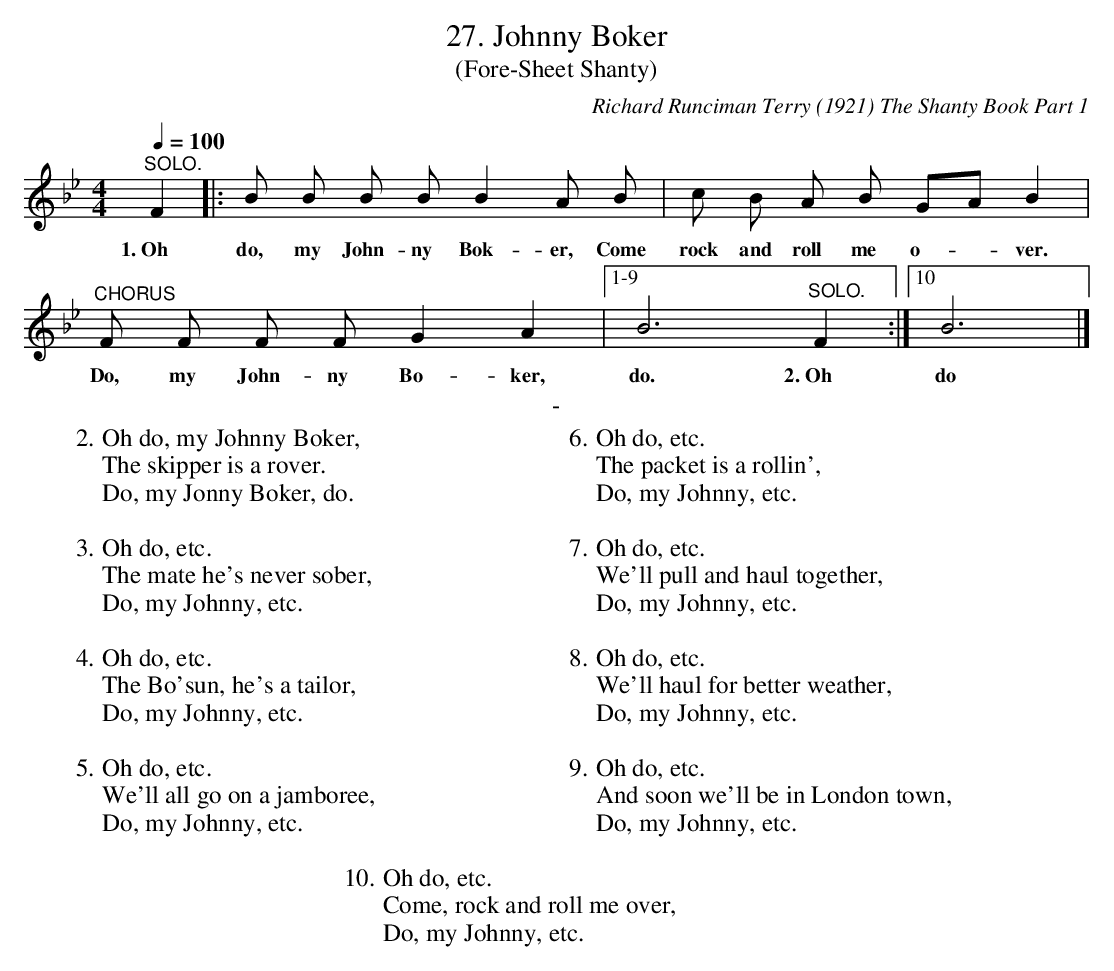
X:1
T:27. Johnny Boker
T:(Fore-Sheet Shanty)
C:Richard Runciman Terry (1921) The Shanty Book Part 1
L:1/8
Q:1/4=100
M:4/4
K:Bb
"^SOLO." F2 |: B B B B B2 A B | c B A B GA B2 |"^CHORUS" F F F F G2 A2 |1-9 B6 "SOLO." F2 :|10 B6 |]
w: 1.~Oh | do, my John-ny Bok-er, Come | rock and roll me o-* ver. | Do, my John-ny Bo-ker, do. 2.~Oh | do |
T: -
W: 2. Oh do, my Johnny Boker,
W: The skipper is a rover.
W: Do, my Jonny Boker, do.
W:
W: 3. Oh do, etc.
W: The mate he's never sober,
W: Do, my Johnny, etc.
W:
W: 4. Oh do, etc.
W: The Bo'sun, he's a tailor,
W: Do, my Johnny, etc.
W:
W: 5. Oh do, etc.
W: We'll all go on a jamboree,
W: Do, my Johnny, etc.
W:
W: 6. Oh do, etc.
W: The packet is a rollin',
W: Do, my Johnny, etc.
W:
W: 7. Oh do, etc.
W: We'll pull and haul together,
W: Do, my Johnny, etc.
W:
W: 8. Oh do, etc.
W: We'll haul for better weather,
W: Do, my Johnny, etc.
W:
W: 9. Oh do, etc.
W: And soon we'll be in London town,
W: Do, my Johnny, etc.
W:
W: 10. Oh do, etc.
W: Come, rock and roll me over,
W: Do, my Johnny, etc.
